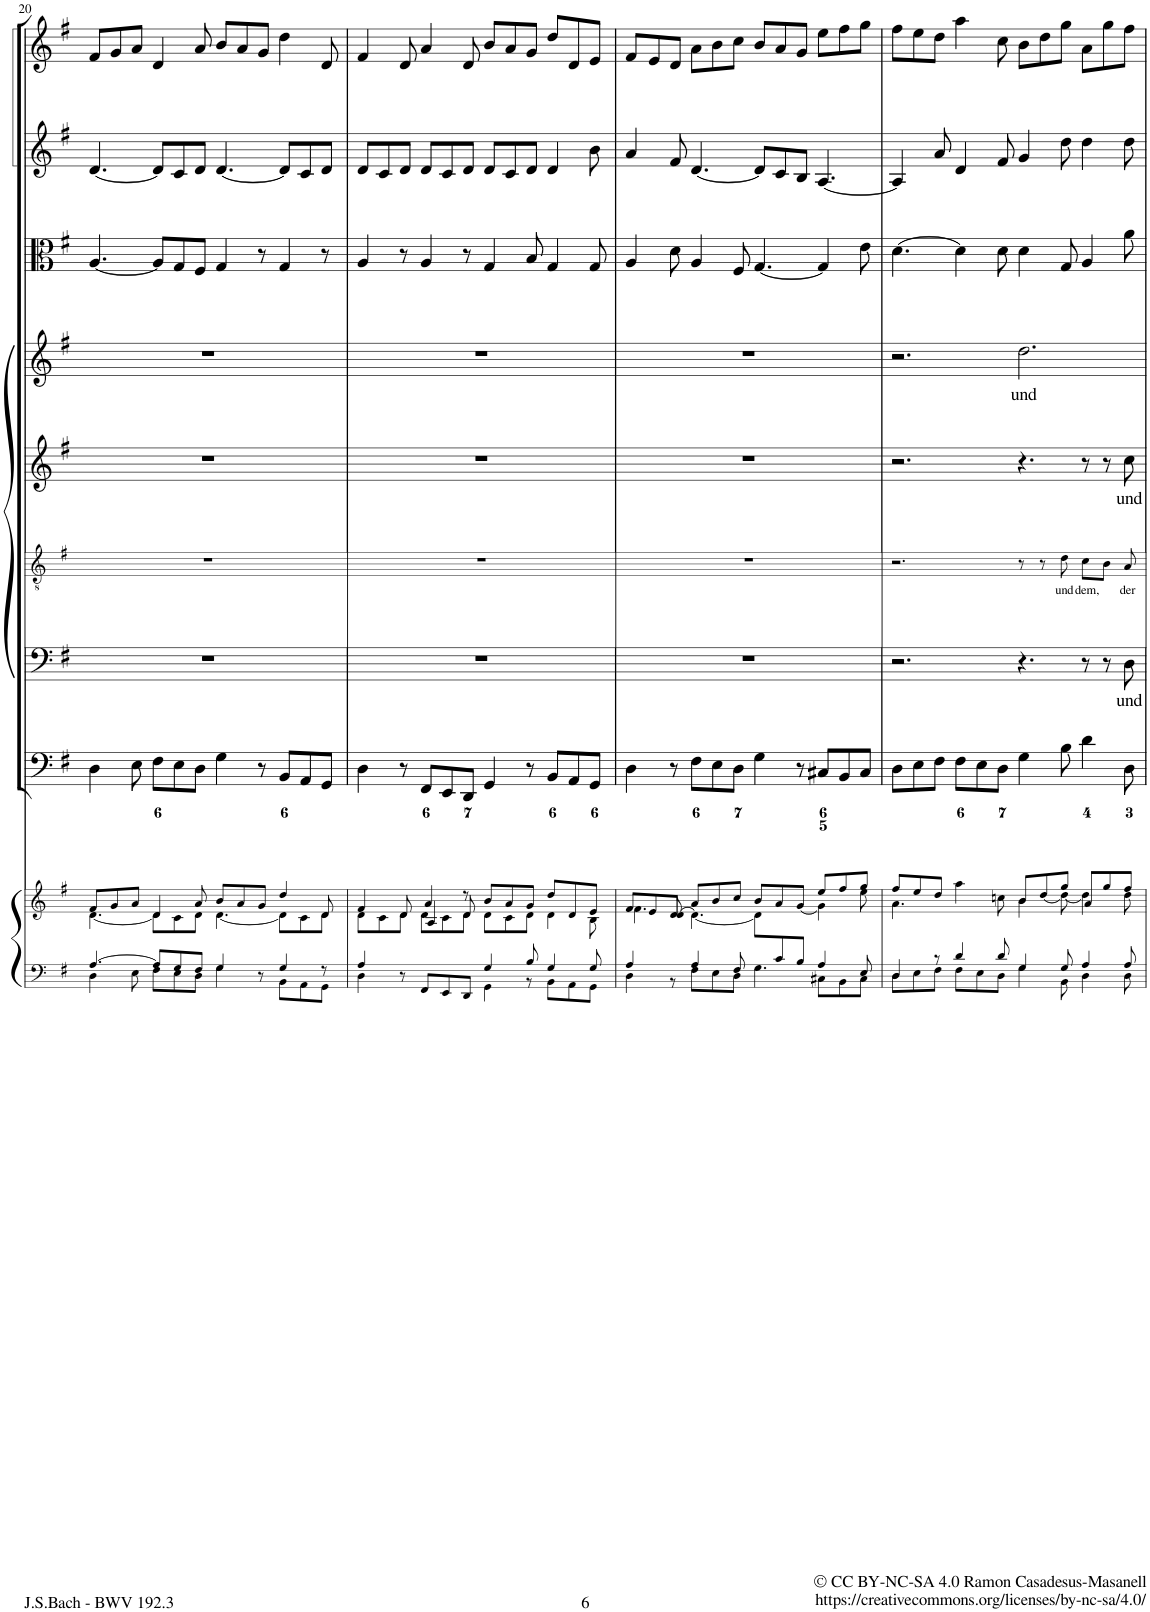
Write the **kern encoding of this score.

**kern	**kern	**kern	**kern	**text	**kern	**text	**kern	**text	**kern	**text	**kern	**kern	**kern
*part9	*part9	*part8	*part7	*part7	*part6	*part6	*part5	*part5	*part4	*part4	*part3	*part2	*part1
*staff10	*staff9	*staff8	*staff7	*staff7	*staff6	*staff6	*staff5	*staff5	*staff4	*staff4	*staff3	*staff2	*staff1
*I"Piano reduction	*	*I"Continuo	*I"Basso	*	*I"Tenor	*	*I"Alto	*	*I"Soprano	*	*I"Viola	*I"Flauto traverso II. Oboe II. Violino II.	*I"Flauto traverso I. Oboe I. Violino I.
*I'Pno	*	*	*	*	*	*	*	*	*	*	*I'Vla	*I'Vln	*I'Vln
!!LO:PB:g=z
*clefF4	*clefG2	*clefF4	*clefF4	*	*clefGv2	*	*clefG2	*	*clefG2	*	*clefC3	*clefG2	*clefG2
*k[f#]	*k[f#]	*k[f#]	*k[f#]	*	*k[f#]	*	*k[f#]	*	*k[f#]	*	*k[f#]	*k[f#]	*k[f#]
*M12/8	*M12/8	*M12/8	*M12/8	*	*M12/8	*	*M12/8	*	*M12/8	*	*M12/8	*M12/8	*M12/8
=20	=20	=20	=20	=20	=20	=20	=20	=20	=20	=20	=20	=20	=20
*^	*^	*	*	*	*	*	*	*	*	*	*	*	*
[4.A/	4D\	8f#/L	[4.d\	4D\	1.r	.	1.r	.	1.r	.	1.r	.	[4.A/	[4.d/	8f#/L
.	.	8g/	.	.	.	.	.	.	.	.	.	.	.	.	8g/
.	8E\	8a/J	.	8E\	.	.	.	.	.	.	.	.	.	.	8a/J
8A/L]	8F#\L	4d/	8d\L]	8F#\L	.	.	.	.	.	.	.	.	8A/L]	8d/L]	4d/
8G/	8E\	.	8c\	8E\	.	.	.	.	.	.	.	.	8G/	8c/	.
8F#/J	8D\J	8a/	8d\J	8D\J	.	.	.	.	.	.	.	.	8F#/J	8d/J	8a/
4G/	4G\	8b/L	[4.d\	4G\	.	.	.	.	.	.	.	.	4G/	[4.d/	8b/L
.	.	8a/	.	.	.	.	.	.	.	.	.	.	.	.	8a/
8r	8ryy	8g/J	.	8r	.	.	.	.	.	.	.	.	8r	.	8g/J
4G/	8BB\L	4dd/	8d\L]	8BB/L	.	.	.	.	.	.	.	.	4G/	8d/L]	4dd\
.	8AA\	.	8c\	8AA/	.	.	.	.	.	.	.	.	.	8c/	.
8r	8GG\J	8d/	8d\J	8GG/J	.	.	.	.	.	.	.	.	8r	8d/J	8d/
=21	=21	=21	=21	=21	=21	=21	=21	=21	=21	=21	=21	=21	=21	=21	=21
*	*	*	*^	*	*	*	*	*	*	*	*	*	*	*	*
4A/	4D\	4f#/	8d\L	4.ryy	4D\	1.r	.	1.r	.	1.r	.	1.r	.	4A/	8d/L	4f#/
.	.	.	8c\	.	.	.	.	.	.	.	.	.	.	.	8c/	.
8r	8ryy	8d/	8d\J	.	8r	.	.	.	.	.	.	.	.	8r	8d/J	8d/
4ryy	8FF#/L	4a/	8d\L	4A/	8FF#/L	.	.	.	.	.	.	.	.	4A/	8d/L	4a/
.	8EE/	.	8c\	.	8EE/	.	.	.	.	.	.	.	.	.	8c/	.
8r	8DD/J	8d/	8d\J	2..ryy	8DD/J	.	.	.	.	.	.	.	.	8r	8d/J	8d/
4G/	4GG\	8b/L	8d\L	.	4GG/	.	.	.	.	.	.	.	.	4G/	8d/L	8b/L
.	.	8a/	8c\	.	.	.	.	.	.	.	.	.	.	.	8c/	8a/
8B/	8r	8g/J	8d\J	.	8r	.	.	.	.	.	.	.	.	8B/	8d/J	8g/J
4G/	8BB\L	8dd/L	4d\	.	8BB/L	.	.	.	.	.	.	.	.	4G/	4d/	8dd/L
.	8AA\	8d/	.	.	8AA/	.	.	.	.	.	.	.	.	.	.	8d/
8G/	8GG\J	8e/J	8B\	.	8GG/J	.	.	.	.	.	.	.	.	8G/	8b\	8e/J
=22	=22	=22	=22	=22	=22	=22	=22	=22	=22	=22	=22	=22	=22	=22	=22	=22
*	*^	*	*	*	*	*	*	*	*	*	*	*	*	*	*	*
2..ryy	4A/	4D\	8f#/L	4.f#\	4ryy	4D\	1.r	.	1.r	.	1.r	.	1.r	.	4A/	4a/	8f#/L
.	.	.	8e/	.	.	.	.	.	.	.	.	.	.	.	.	.	8e/
.	8ryy	8r	8d/J	.	[8d/	8r	.	.	.	.	.	.	.	.	8d\	8f#/	8d/J
.	4A/	8F#\L	8a/L	4.d\_	1ryy	8F#\L	.	.	.	.	.	.	.	.	4A/	[4.d/	8a\L
.	.	8E\	8b/	.	.	8E\	.	.	.	.	.	.	.	.	.	.	8b\
.	8F#/	8D\J	8cc/J	.	.	8D\J	.	.	.	.	.	.	.	.	8F#/	.	8cc\J
.	4.ryy	4.G\	8b/L	8d\L]	.	4G\	.	.	.	.	.	.	.	.	[4.G/	8d/L]	8b/L
8c/	.	.	8a/	4ryy	.	.	.	.	.	.	.	.	.	.	.	8c/	8a/
8B/J	.	.	[<8g/J	.	.	8r	.	.	.	.	.	.	.	.	.	8B/J	8g/J
4.ryy	4A/	8C#X\L	8ee/L	4g\]	.	8C#X/L	.	.	.	.	.	.	.	.	4G/]	[4.A/	8ee\L
.	.	8BB\	8ff#/	.	.	8BB/	.	.	.	.	.	.	.	.	.	.	8ff#\
.	8E/	8C#\J	8gg/J	8ee\	8ryy	8C#/J	.	.	.	.	.	.	.	.	8e\	.	8gg\J
*	*v	*v	*	*	*	*	*	*	*	*	*	*	*	*	*	*	*
*	*	*	*v	*v	*	*	*	*	*	*	*	*	*	*	*	*
=23	=23	=23	=23	=23	=23	=23	=23	=23	=23	=23	=23	=23	=23	=23	=23
4D/	8D\L	8ff#/L	4.a\	8D\L	2.r	.	2.r	.	2.r	.	2.r	.	[4.d\	4A/]	8ff#\L
.	8E\	8ee/	.	8E\	.	.	.	.	.	.	.	.	.	.	8ee\
8r	8F#\J	8dd/J	.	8F#\J	.	.	.	.	.	.	.	.	.	8a/	8dd\J
4d/	8F#\L	4aa\	4.ryy	8F#\L	.	.	.	.	.	.	.	.	4d\]	4d/	4aa\
.	8E\	.	.	8E\	.	.	.	.	.	.	.	.	.	.	.
8d/	8D\J	8ccn\	.	8D\J	.	.	.	.	.	.	.	.	8d\	8f#/	8cc\
!	!	!	!	!	!	!	!	!	!	!	!	!LO:LY:b	!	!	!
4G/	4G\	8b/L	4b\	4G\	4.r	.	8r	.	4.r	.	2.dd\	und	4d\	4g/	8b\L
.	.	[<8dd/	.	.	.	.	8r	.	.	.	.	.	.	.	8dd\
!	!	!	!	!	!	!	!	!LO:LY:b	!	!	!	!	!	!	!
8G/	8BB\	8gg/J	8dd\_	8B\	.	.	8d\	und	.	.	.	.	8G/	8dd\	8gg\J
!	!	!	!	!	!	!	!	!LO:LY:b	!	!	!	!	!	!	!
4A/	4D\	8a/L	4dd\]	4d\	8r	.	8c\L	dem,	8r	.	.	.	4A/	4dd\	8a\L
.	.	8gg/	.	.	8r	.	8B\J	.	8r	.	.	.	.	.	8gg\
!	!	!	!	!	!	!LO:LY:b	!	!LO:LY:b	!	!LO:LY:b	!	!	!	!	!
8A/	8D\	8ff#/J	8dd\	8D\	8D\	und	8A/	der	8cc\	und	.	.	8a\	8dd\	8ff#\J
*v	*v	*	*	*	*	*	*	*	*	*	*	*	*	*	*
*	*v	*v	*	*	*	*	*	*	*	*	*	*	*	*
=	=	=	=	=	=	=	=	=	=	=	=	=	=
*-	*-	*-	*-	*-	*-	*-	*-	*-	*-	*-	*-	*-	*-
